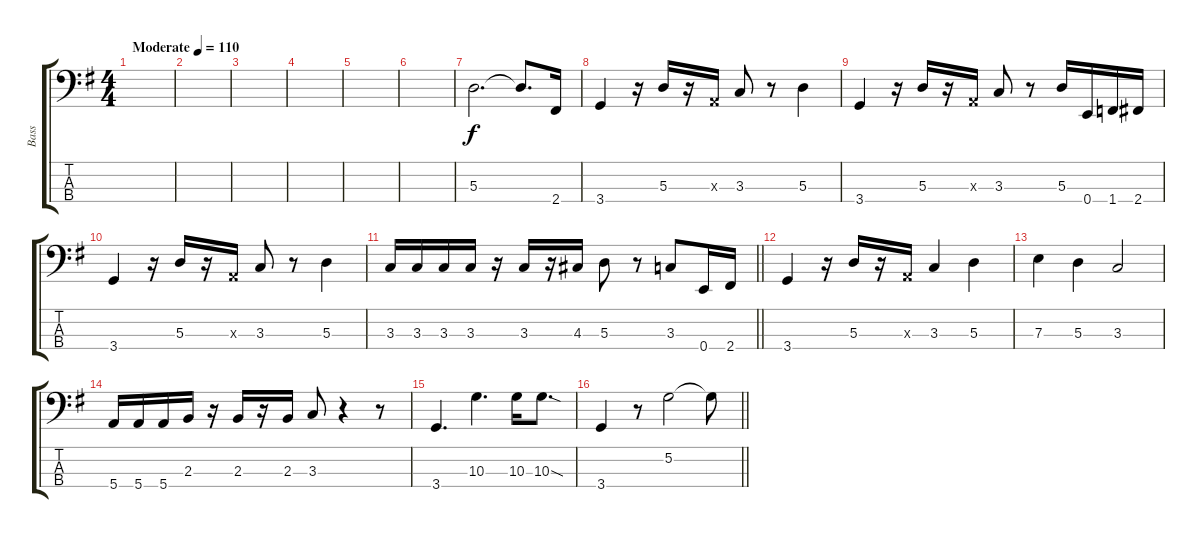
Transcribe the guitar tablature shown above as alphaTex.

\track ("Bass" "Bass") {instrument electricbassfinger}
\staff {score tabs}
\tuning (G2 D2 A1 E1) {hide}
\ts (4 4)
\tempo (110 "Moderate")
\clef f4
\ks g
|
|
|
|
|
|
5.3.2{d} 5.3{t}.8{d} 2.4.16 |
3.4.4 r.16 5.3.16 r.16 0.3{x}.16 3.3.8 r.8 5.3.4 |
3.4.4 r.16 5.3.16 r.16 0.3{x}.16 3.3.8 r.8 5.3.16 0.4.16 1.4.16 2.4.16 |
3.4.4 r.16 5.3.16 r.16 0.3{x}.16 3.3.8 r.8 5.3.4 |
\barLineRight lightlight
3.3.16 3.3.16 3.3.16 3.3.16 r.16 3.3.16 r.16 4.3.16 5.3.8 r.8 3.3.8 0.4.16 2.4.16 |
3.4.4 r.16 5.3.16 r.16 0.3{x}.16 3.3.4 5.3.4 |
7.3.4 5.3.4 3.3.2 |
5.4.16 5.4.16 5.4.16 2.3.16 r.16 2.3.16 r.16 2.3.16 3.3.8 r.4 r.8 |
3.4.4{d} 10.3.4{d} 10.3.16 10.3{sod}.8{d} |
\barLineRight lightlight
3.4.4 r.8 5.2.2 5.2{t}.8
